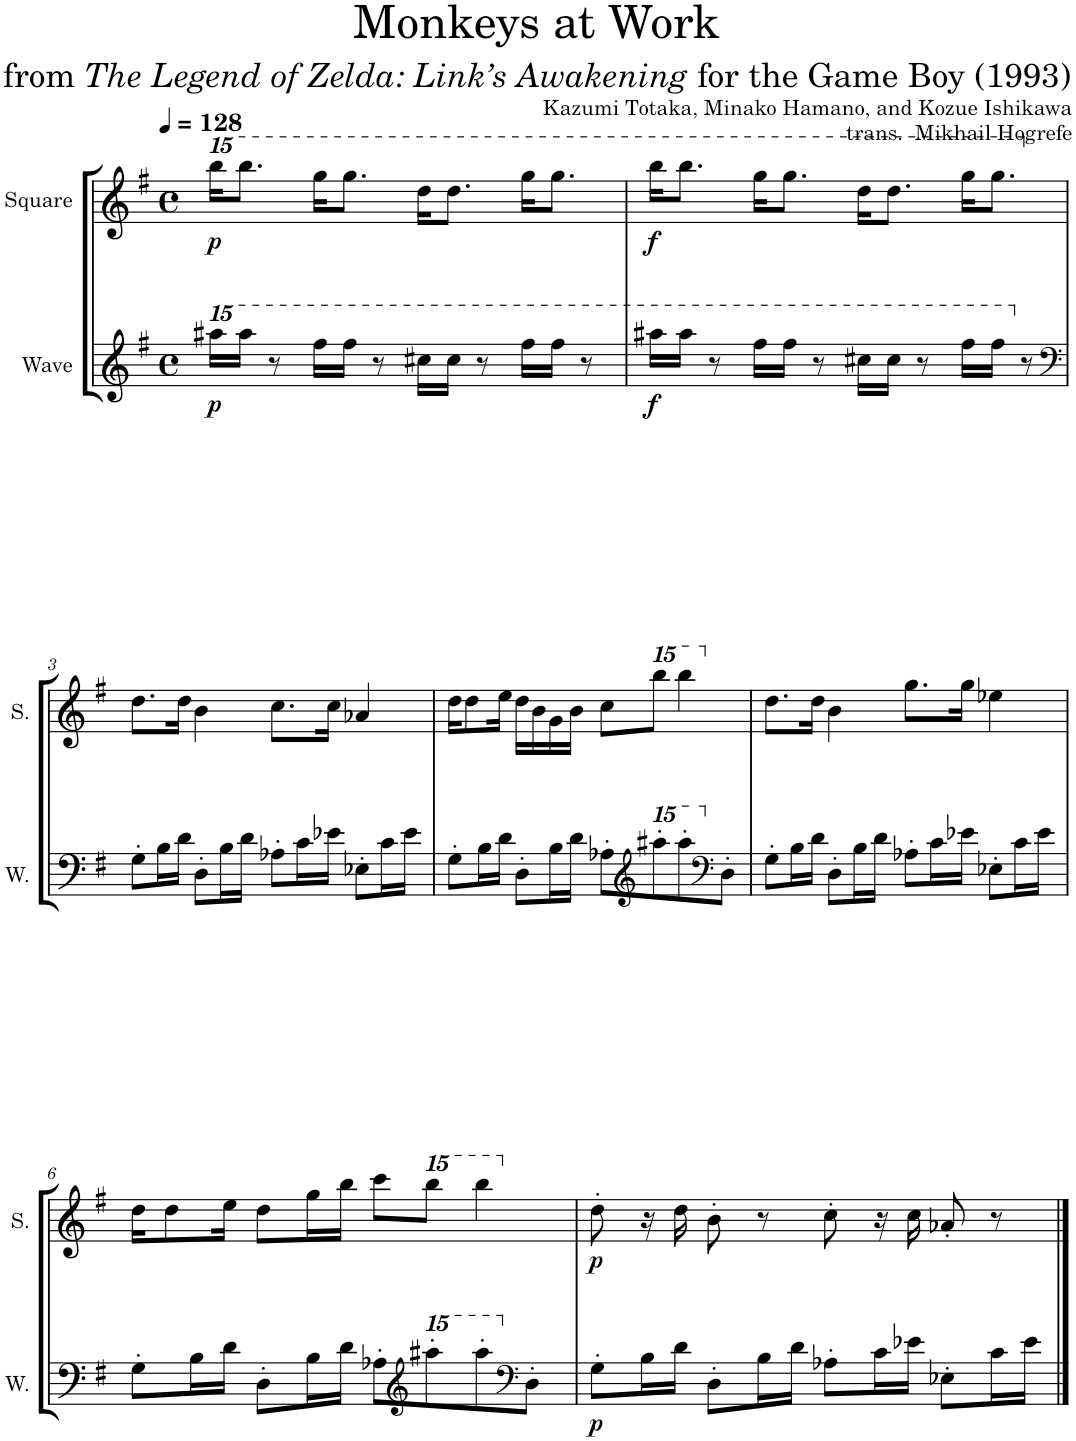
**kern	**dynam	**kern	**dynam
*part2	*part2	*part1	*part1
*staff2	*staff2	*staff1	*staff1
*I"Wave	*	*I"Square	*
*I'W.	*	*I'S.	*
*clefG2	*	*clefG2	*
*k[f#]	*	*k[f#]	*
*M4/4	*	*M4/4	*
*met(c)	*	*met(c)	*
*MM128	*	*MM128	*
*15ma	*	*	*
*	*	*15ma	*
=1	=1	=1	=1
!	!LO:DY:b	!	!LO:DY:b
16aaaa#X\LL	p	16bbbb\KL	p
16aaaa#\JJ	.	8.bbbb\J	.
8r	.	.	.
16ffff#\LL	.	16gggg\KL	.
16ffff#\JJ	.	8.gggg\J	.
8r	.	.	.
16cccc#X\LL	.	16dddd\KL	.
16cccc#\JJ	.	8.dddd\J	.
8r	.	.	.
16ffff#\LL	.	16gggg\KL	.
16ffff#\JJ	.	8.gggg\J	.
8r	.	.	.
=2	=2	=2	=2
!	!LO:DY:b	!	!LO:DY:b
16aaaa#X\LL	f	16bbbb\KL	f
16aaaa#\JJ	.	8.bbbb\J	.
8r	.	.	.
16ffff#\LL	.	16gggg\KL	.
16ffff#\JJ	.	8.gggg\J	.
8r	.	.	.
16cccc#X\LL	.	16dddd\KL	.
16cccc#\JJ	.	8.dddd\J	.
8r	.	.	.
16ffff#\LL	.	16gggg\KL	.
16ffff#\JJ	.	8.gggg\J	.
*X15ma	*	*	*
8r	.	.	.
!!LO:LB:g=z
=3	=3	=3	=3
*clefF4	*	*	*
*	*	*X15ma	*
8G'\L	.	8.dd\L	.
16B\L	.	.	.
16d\JJ	.	16dd\Jk	.
8D'\L	.	4b\	.
16B\L	.	.	.
16d\JJ	.	.	.
8A-X'\L	.	8.cc\L	.
16c\L	.	.	.
16e-X\JJ	.	16cc\Jk	.
8E-X'\L	.	4a-X/	.
16c\L	.	.	.
16e-\JJ	.	.	.
=4	=4	=4	=4
8G'\L	.	16dd\KL	.
.	.	8dd\	.
16B\L	.	.	.
16d\JJ	.	16ee\Jk	.
8D'\L	.	16dd\LL	.
.	.	16b\	.
16B\L	.	16g\	.
16d\JJ	.	16b\JJ	.
8A-X'\L	.	8cc\L	.
*clefG2	*	*	*
*15ma	*	*	*
*	*	*15ma	*
8aaaa#X'\	.	8bbbb\J	.
8aaaa#'\	.	4bbbb\	.
*clefF4	*	*	*
*X15ma	*	*	*
8D'\J	.	.	.
=5	=5	=5	=5
*	*	*X15ma	*
8G'\L	.	8.dd\L	.
16B\L	.	.	.
16d\JJ	.	16dd\Jk	.
8D'\L	.	4b\	.
16B\L	.	.	.
16d\JJ	.	.	.
8A-X'\L	.	8.gg\L	.
16c\L	.	.	.
16e-X\JJ	.	16gg\Jk	.
8E-X'\L	.	4ee-X\	.
16c\L	.	.	.
16e-\JJ	.	.	.
!!LO:LB:g=z
=6	=6	=6	=6
8G'\L	.	16dd\KL	.
.	.	8dd\	.
16B\L	.	.	.
16d\JJ	.	16ee\Jk	.
8D'\L	.	8dd\L	.
16B\L	.	16gg\L	.
16d\JJ	.	16bb\JJ	.
8A-X'\L	.	8ccc\L	.
*clefG2	*	*	*
*15ma	*	*	*
*	*	*15ma	*
8aaaa#X'\	.	8bbbb\J	.
8aaaa#'\	.	4bbbb\	.
*clefF4	*	*	*
*X15ma	*	*	*
8D'\J	.	.	.
=7	=7	=7	=7
*	*	*X15ma	*
!	!LO:DY:b	!	!LO:DY:b
8G'\L	p	8dd'\	p
16B\L	.	16r	.
16d\JJ	.	16dd\	.
8D'\L	.	8b'\	.
16B\L	.	8r	.
16d\JJ	.	.	.
8A-X'\L	.	8cc'\	.
16c\L	.	16r	.
16e-X\JJ	.	16cc\	.
8E-X'\L	.	8a-X'/	.
16c\L	.	8r	.
16e-\JJ	.	.	.
==	==	==	==
*-	*-	*-	*-
